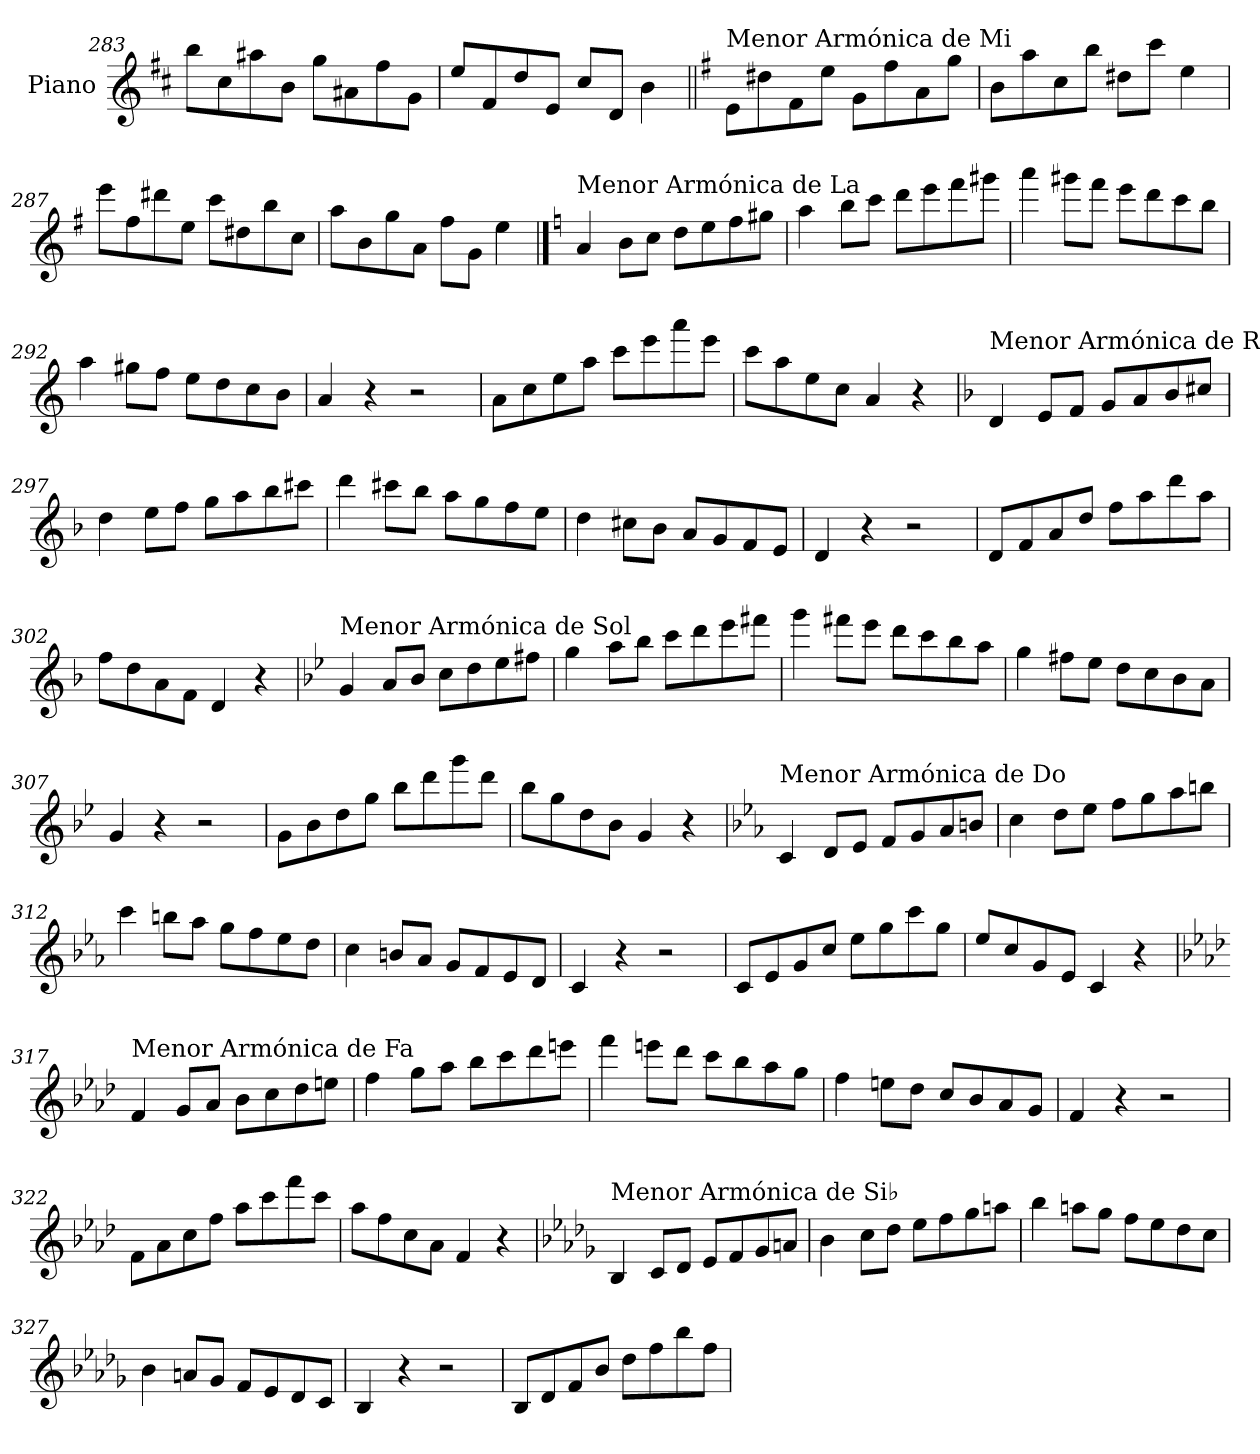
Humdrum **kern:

**kern
*part1
*staff1
*I"Piano
*I'Pno.
*clefG2
*k[f#c#]
=283
8bb\L
8cc#\
8aa#X\
8b\J
8gg\L
8a#X\
8ff#\
8g\J
=284
8ee/L
8f#/
8dd/
8e/J
8cc#/L
8d/J
4b\
!!LO:LB:g=z
=285||
*k[f#]
!LO:TX:a:t=Menor Armónica de Mi
8e\L
8dd#X\
8f#\
8ee\J
8g\L
8ff#\
8a\
8gg\J
=286
8b\L
8aa\
8cc\
8bb\J
8dd#X\L
8ccc\J
4ee\
=287
8eee\L
8ff#\
8ddd#X\
8ee\J
8ccc\L
8dd#X\
8bb\
8cc\J
=288
8aa\L
8b\
8gg\
8a\J
8ff#\L
8g\J
4ee\
!!LO:PB:g=z
==289
*k[]
!LO:TX:a:t=Menor Armónica de La
4a/
8b\L
8cc\J
8dd\L
8ee\
8ff\
8gg#X\J
=290
4aa\
8bb\L
8ccc\J
8ddd\L
8eee\
8fff\
8ggg#X\J
=291
4aaa\
8ggg#X\L
8fff\J
8eee\L
8ddd\
8ccc\
8bb\J
=292
4aa\
8gg#X\L
8ff\J
8ee\L
8dd\
8cc\
8b\J
=293
4a/
4r
2r
=294
8a\L
8cc\
8ee\
8aa\J
8ccc\L
8eee\
8aaa\
8eee\J
=295
8ccc\L
8aa\
8ee\
8cc\J
4a/
4r
!!LO:LB:g=z
=296
*k[b-]
!LO:TX:a:t=Menor Armónica de Re
4d/
8e/L
8f/J
8g/L
8a/
8b-/
8cc#X/J
=297
4dd\
8ee\L
8ff\J
8gg\L
8aa\
8bb-\
8ccc#X\J
=298
4ddd\
8ccc#X\L
8bb-\J
8aa\L
8gg\
8ff\
8ee\J
=299
4dd\
8cc#X\L
8b-\J
8a/L
8g/
8f/
8e/J
=300
4d/
4r
2r
=301
8d/L
8f/
8a/
8dd/J
8ff\L
8aa\
8ddd\
8aa\J
=302
8ff\L
8dd\
8a\
8f\J
4d/
4r
!!LO:LB:g=z
=303
*k[b-e-]
!LO:TX:a:t=Menor Armónica de Sol
4g/
8a/L
8b-/J
8cc\L
8dd\
8ee-\
8ff#X\J
=304
4gg\
8aa\L
8bb-\J
8ccc\L
8ddd\
8eee-\
8fff#X\J
=305
4ggg\
8fff#X\L
8eee-\J
8ddd\L
8ccc\
8bb-\
8aa\J
=306
4gg\
8ff#X\L
8ee-\J
8dd\L
8cc\
8b-\
8a\J
=307
4g/
4r
2r
=308
8g\L
8b-\
8dd\
8gg\J
8bb-\L
8ddd\
8ggg\
8ddd\J
=309
8bb-\L
8gg\
8dd\
8b-\J
4g/
4r
!!LO:LB:g=z
=310
*k[b-e-a-]
!LO:TX:a:t=Menor Armónica de Do
4c/
8d/L
8e-/J
8f/L
8g/
8a-/
8bn/J
=311
4cc\
8dd\L
8ee-\J
8ff\L
8gg\
8aa-\
8bbn\J
=312
4ccc\
8bbn\L
8aa-\J
8gg\L
8ff\
8ee-\
8dd\J
=313
4cc\
8bn/L
8a-/J
8g/L
8f/
8e-/
8d/J
=314
4c/
4r
2r
=315
8c/L
8e-/
8g/
8cc/J
8ee-\L
8gg\
8ccc\
8gg\J
=316
8ee-/L
8cc/
8g/
8e-/J
4c/
4r
!!LO:LB:g=z
=317
*k[b-e-a-d-]
!LO:TX:a:t=Menor Armónica de Fa
4f/
8g/L
8a-/J
8b-\L
8cc\
8dd-\
8een\J
=318
4ff\
8gg\L
8aa-\J
8bb-\L
8ccc\
8ddd-\
8eeen\J
=319
4fff\
8eeen\L
8ddd-\J
8ccc\L
8bb-\
8aa-\
8gg\J
=320
4ff\
8een\L
8dd-\J
8cc/L
8b-/
8a-/
8g/J
=321
4f/
4r
2r
=322
8f\L
8a-\
8cc\
8ff\J
8aa-\L
8ccc\
8fff\
8ccc\J
=323
8aa-\L
8ff\
8cc\
8a-\J
4f/
4r
!!LO:LB:g=z
=324
*k[b-e-a-d-g-]
!LO:TX:a:t=Menor Armónica de Si♭
4B-/
8c/L
8d-/J
8e-/L
8f/
8g-/
8an/J
=325
4b-\
8cc\L
8dd-\J
8ee-\L
8ff\
8gg-\
8aan\J
=326
4bb-\
8aan\L
8gg-\J
8ff\L
8ee-\
8dd-\
8cc\J
=327
4b-\
8an/L
8g-/J
8f/L
8e-/
8d-/
8c/J
=328
4B-/
4r
2r
=329
8B-/L
8d-/
8f/
8b-/J
8dd-\L
8ff\
8bb-\
8ff\J
=
*-
